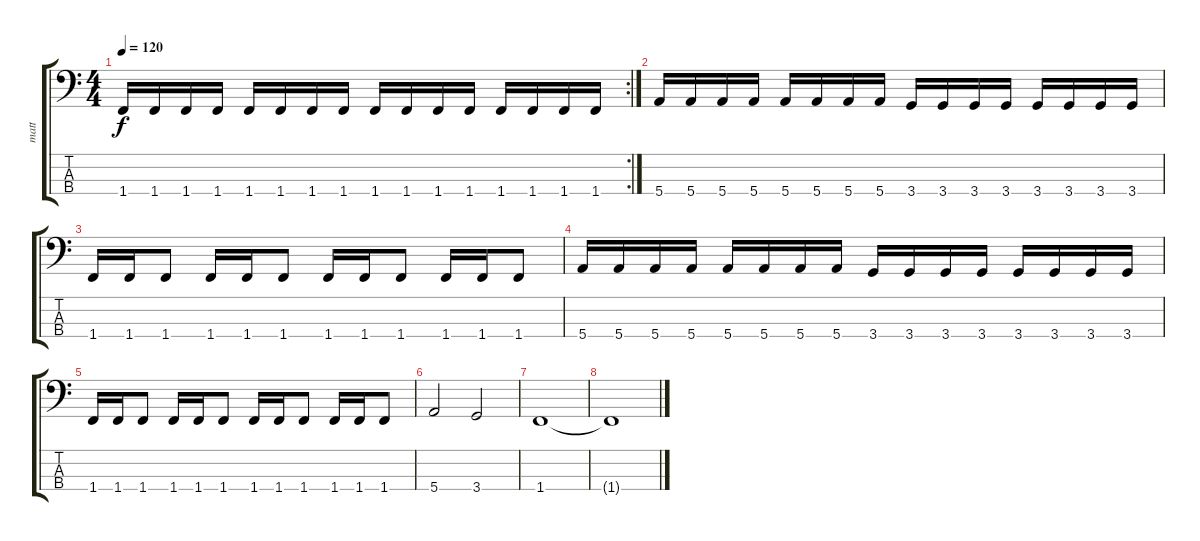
\track ("matt" "matt") {instrument electricbasspick}
\staff {score tabs}
\tuning (G2 D2 A1 E1) {hide}
\rc 2
\ts (4 4)
\tempo 120
\clef f4
\ks c
1.4.16{dy f} 1.4.16 1.4.16 1.4.16 1.4.16 1.4.16 1.4.16 1.4.16 1.4.16 1.4.16 1.4.16 1.4.16 1.4.16 1.4.16 1.4.16 1.4.16 |
5.4.16 5.4.16 5.4.16 5.4.16 5.4.16 5.4.16 5.4.16 5.4.16 3.4.16 3.4.16 3.4.16 3.4.16 3.4.16 3.4.16 3.4.16 3.4.16 |
1.4.16 1.4.16 1.4.8 1.4.16 1.4.16 1.4.8 1.4.16 1.4.16 1.4.8 1.4.16 1.4.16 1.4.8 |
5.4.16 5.4.16 5.4.16 5.4.16 5.4.16 5.4.16 5.4.16 5.4.16 3.4.16 3.4.16 3.4.16 3.4.16 3.4.16 3.4.16 3.4.16 3.4.16 |
1.4.16 1.4.16 1.4.8 1.4.16 1.4.16 1.4.8 1.4.16 1.4.16 1.4.8 1.4.16 1.4.16 1.4.8 |
5.4.2 3.4.2 |
1.4.1 |
1.4{t}.1
